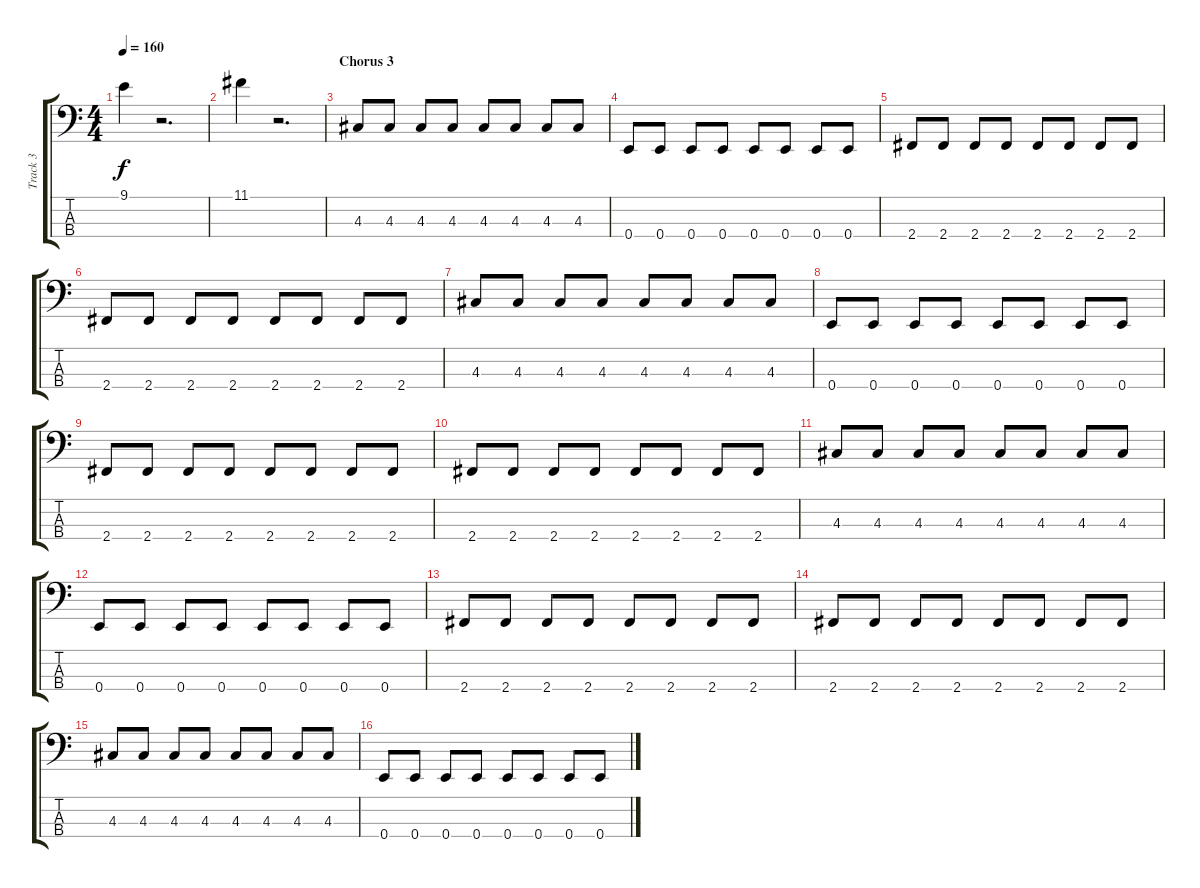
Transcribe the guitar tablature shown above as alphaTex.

\track ("Track 3" "Track 3") {instrument electricbasspick}
\staff {score tabs}
\tuning (G2 D2 A1 E1) {hide}
\ts (4 4)
\tempo 160
\clef f4
\ks c
9.1.4{dy f} r.2{d} |
11.1.4 r.2{d} |
\section ("" "Chorus 3")
4.3.8 4.3.8 4.3.8 4.3.8 4.3.8 4.3.8 4.3.8 4.3.8 |
0.4.8 0.4.8 0.4.8 0.4.8 0.4.8 0.4.8 0.4.8 0.4.8 |
2.4.8 2.4.8 2.4.8 2.4.8 2.4.8 2.4.8 2.4.8 2.4.8 |
2.4.8 2.4.8 2.4.8 2.4.8 2.4.8 2.4.8 2.4.8 2.4.8 |
4.3.8 4.3.8 4.3.8 4.3.8 4.3.8 4.3.8 4.3.8 4.3.8 |
0.4.8 0.4.8 0.4.8 0.4.8 0.4.8 0.4.8 0.4.8 0.4.8 |
2.4.8 2.4.8 2.4.8 2.4.8 2.4.8 2.4.8 2.4.8 2.4.8 |
2.4.8 2.4.8 2.4.8 2.4.8 2.4.8 2.4.8 2.4.8 2.4.8 |
4.3.8 4.3.8 4.3.8 4.3.8 4.3.8 4.3.8 4.3.8 4.3.8 |
0.4.8 0.4.8 0.4.8 0.4.8 0.4.8 0.4.8 0.4.8 0.4.8 |
2.4.8 2.4.8 2.4.8 2.4.8 2.4.8 2.4.8 2.4.8 2.4.8 |
2.4.8 2.4.8 2.4.8 2.4.8 2.4.8 2.4.8 2.4.8 2.4.8 |
4.3.8 4.3.8 4.3.8 4.3.8 4.3.8 4.3.8 4.3.8 4.3.8 |
0.4.8 0.4.8 0.4.8 0.4.8 0.4.8 0.4.8 0.4.8 0.4.8
